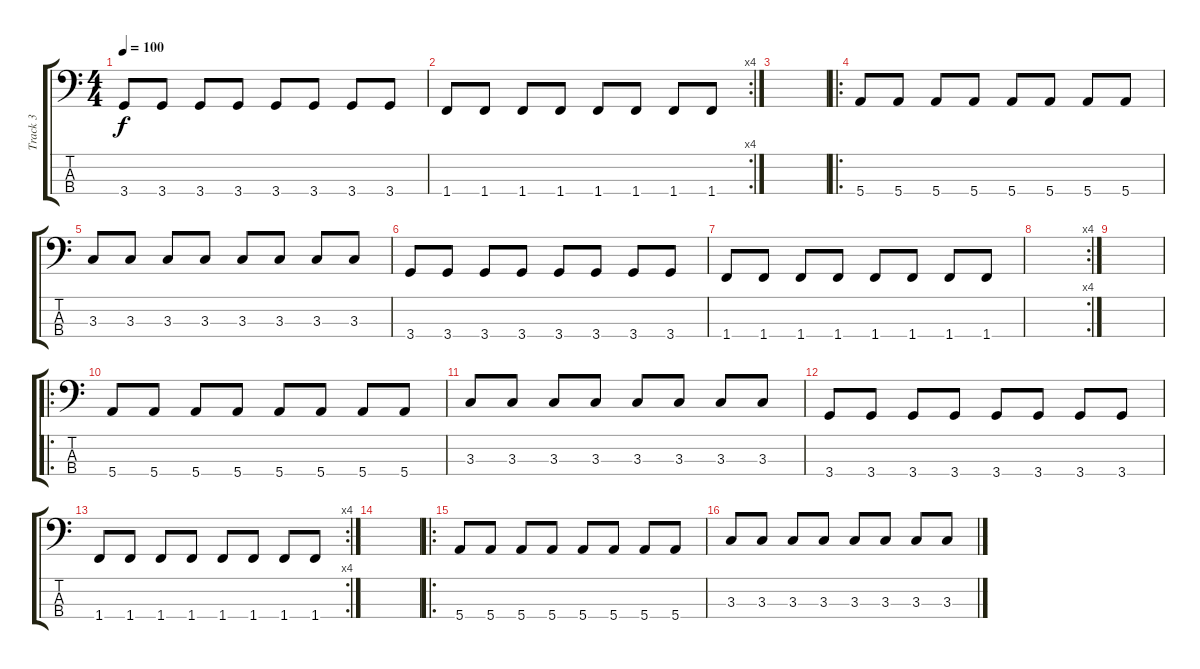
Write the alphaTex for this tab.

\track ("Track 3" "Track 3") {instrument electricbasspick}
\staff {score tabs}
\tuning (G2 D2 A1 E1) {hide}
\ts (4 4)
\tempo 100
\clef f4
\ks c
3.4.8{dy f} 3.4.8 3.4.8 3.4.8 3.4.8 3.4.8 3.4.8 3.4.8 |
\rc 4
1.4.8 1.4.8 1.4.8 1.4.8 1.4.8 1.4.8 1.4.8 1.4.8 |
|
\ro
5.4.8 5.4.8 5.4.8 5.4.8 5.4.8 5.4.8 5.4.8 5.4.8 |
3.3.8 3.3.8 3.3.8 3.3.8 3.3.8 3.3.8 3.3.8 3.3.8 |
3.4.8 3.4.8 3.4.8 3.4.8 3.4.8 3.4.8 3.4.8 3.4.8 |
1.4.8 1.4.8 1.4.8 1.4.8 1.4.8 1.4.8 1.4.8 1.4.8 |
\rc 4
|
|
\ro
5.4.8 5.4.8 5.4.8 5.4.8 5.4.8 5.4.8 5.4.8 5.4.8 |
3.3.8 3.3.8 3.3.8 3.3.8 3.3.8 3.3.8 3.3.8 3.3.8 |
3.4.8 3.4.8 3.4.8 3.4.8 3.4.8 3.4.8 3.4.8 3.4.8 |
\rc 4
1.4.8 1.4.8 1.4.8 1.4.8 1.4.8 1.4.8 1.4.8 1.4.8 |
|
\ro
5.4.8 5.4.8 5.4.8 5.4.8 5.4.8 5.4.8 5.4.8 5.4.8 |
3.3.8 3.3.8 3.3.8 3.3.8 3.3.8 3.3.8 3.3.8 3.3.8
